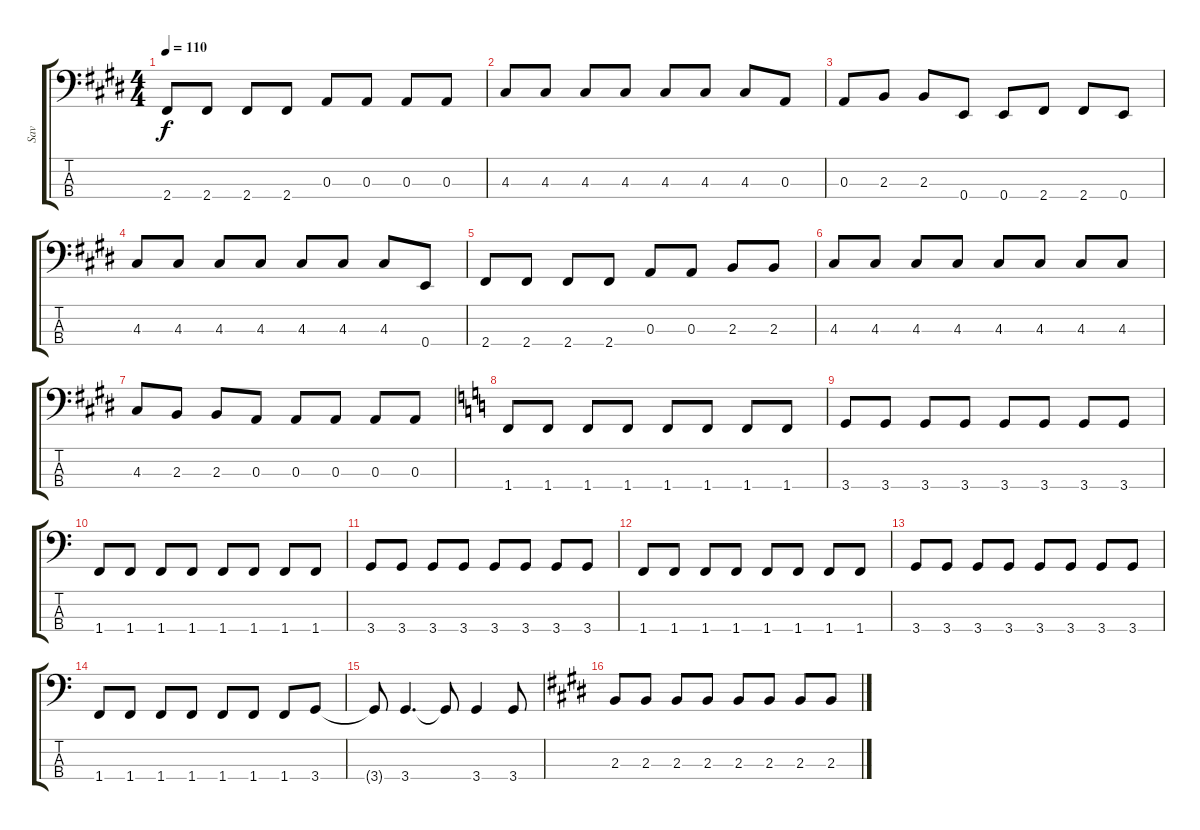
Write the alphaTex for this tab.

\track ("Sav" "Sav") {instrument electricbasspick}
\staff {score tabs}
\tuning (G2 D2 A1 E1) {hide}
\ts (4 4)
\tempo 110
\clef f4
\ks c#minor
2.4.8{dy f} 2.4.8 2.4.8 2.4.8 0.3.8 0.3.8 0.3.8 0.3.8 |
4.3.8 4.3.8 4.3.8 4.3.8 4.3.8 4.3.8 4.3.8 0.3.8 |
0.3.8 2.3.8 2.3.8 0.4.8 0.4.8 2.4.8 2.4.8 0.4.8 |
4.3.8 4.3.8 4.3.8 4.3.8 4.3.8 4.3.8 4.3.8 0.4.8 |
2.4.8 2.4.8 2.4.8 2.4.8 0.3.8 0.3.8 2.3.8 2.3.8 |
4.3.8 4.3.8 4.3.8 4.3.8 4.3.8 4.3.8 4.3.8 4.3.8 |
4.3.8 2.3.8 2.3.8 0.3.8 0.3.8 0.3.8 0.3.8 0.3.8 |
\ks c
1.4.8 1.4.8 1.4.8 1.4.8 1.4.8 1.4.8 1.4.8 1.4.8 |
3.4.8 3.4.8 3.4.8 3.4.8 3.4.8 3.4.8 3.4.8 3.4.8 |
1.4.8 1.4.8 1.4.8 1.4.8 1.4.8 1.4.8 1.4.8 1.4.8 |
3.4.8 3.4.8 3.4.8 3.4.8 3.4.8 3.4.8 3.4.8 3.4.8 |
1.4.8 1.4.8 1.4.8 1.4.8 1.4.8 1.4.8 1.4.8 1.4.8 |
3.4.8 3.4.8 3.4.8 3.4.8 3.4.8 3.4.8 3.4.8 3.4.8 |
1.4.8 1.4.8 1.4.8 1.4.8 1.4.8 1.4.8 1.4.8 3.4.8 |
3.4{t}.8 3.4.4{d} 3.4{t}.8 3.4.4 3.4.8 |
\ks e
2.3.8 2.3.8 2.3.8 2.3.8 2.3.8 2.3.8 2.3.8 2.3.8
